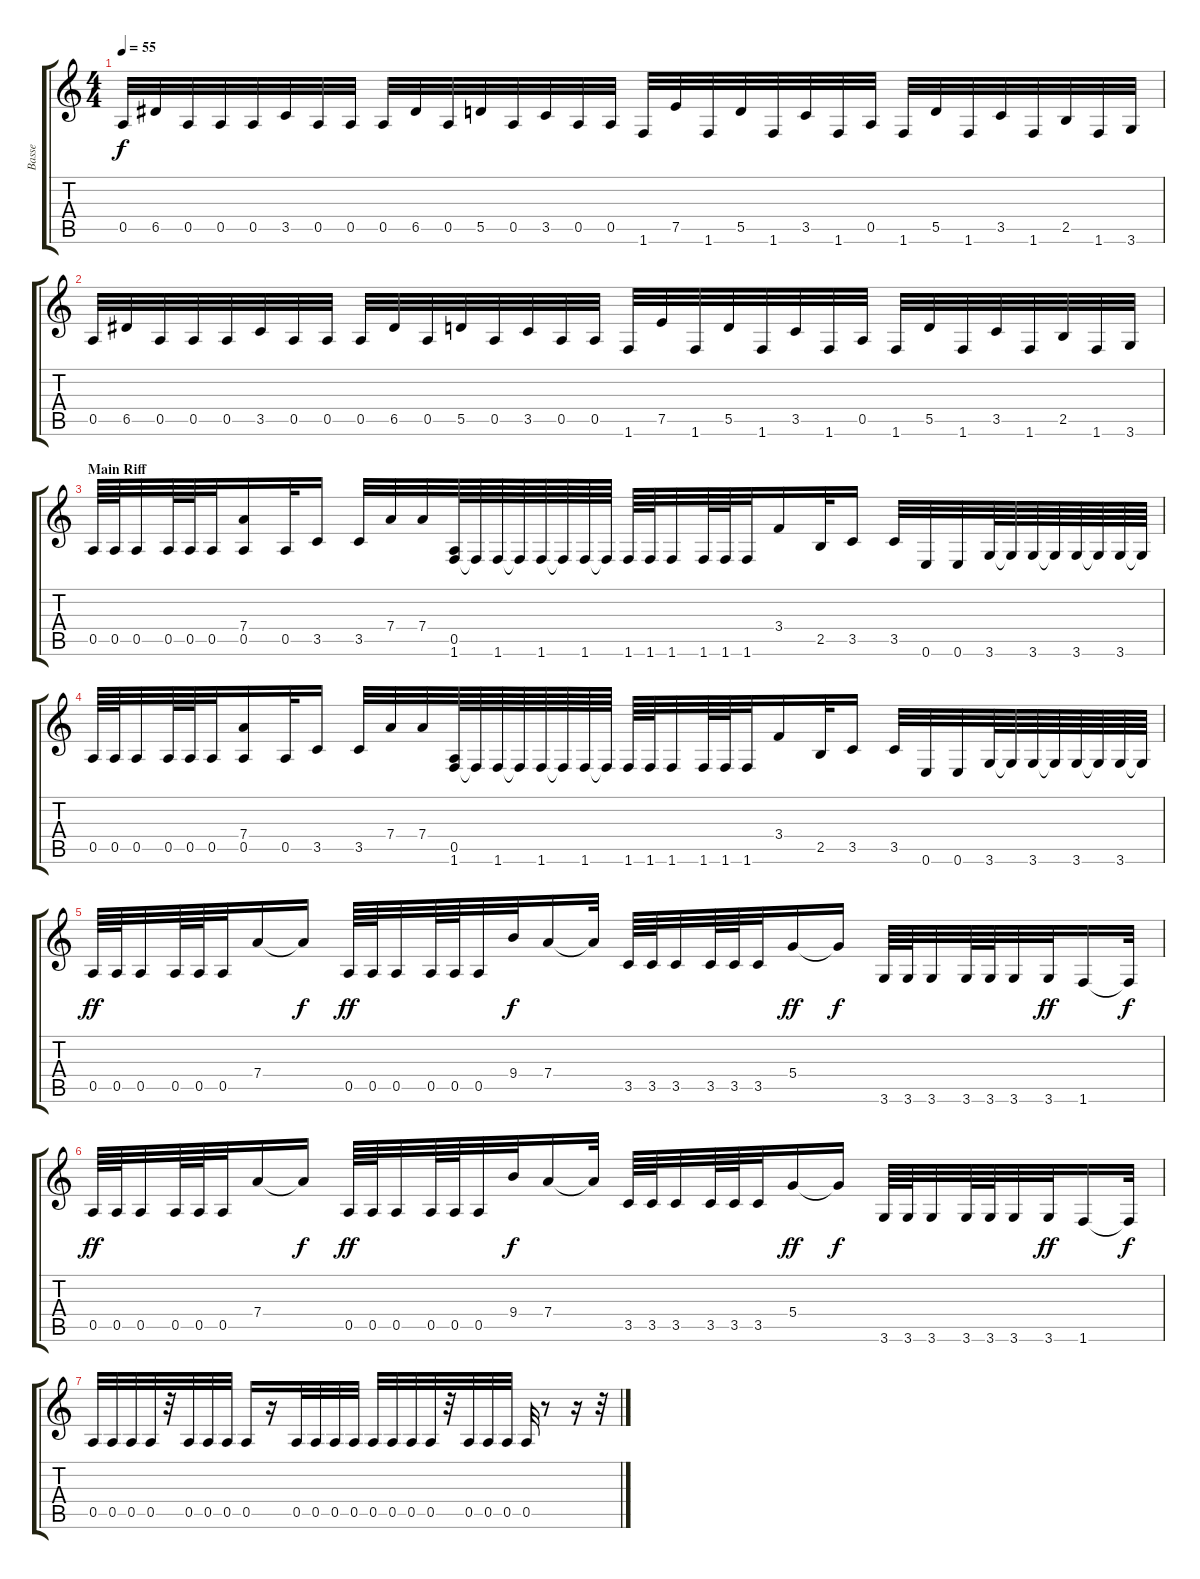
\track ("Basse" "Basse") {instrument electricbasspick}
\staff {score tabs}
\tuning (E4 B3 G3 D3 A2 E2) {hide}
\ts (4 4)
\tempo 55
\clef g2
\ks c
0.5.32{dy f} 6.5.32 0.5.32 0.5.32 0.5.32 3.5.32 0.5.32 0.5.32 0.5.32 6.5.32 0.5.32 5.5.32 0.5.32 3.5.32 0.5.32 0.5.32 1.6.32 7.5.32 1.6.32 5.5.32 1.6.32 3.5.32 1.6.32 0.5.32 1.6.32 5.5.32 1.6.32 3.5.32 1.6.32 2.5.32 1.6.32 3.6.32 |
0.5.32 6.5.32 0.5.32 0.5.32 0.5.32 3.5.32 0.5.32 0.5.32 0.5.32 6.5.32 0.5.32 5.5.32 0.5.32 3.5.32 0.5.32 0.5.32 1.6.32 7.5.32 1.6.32 5.5.32 1.6.32 3.5.32 1.6.32 0.5.32 1.6.32 5.5.32 1.6.32 3.5.32 1.6.32 2.5.32 1.6.32 3.6.32 |
\section ("" "Main Riff")
0.5.64 0.5.64 0.5.32 0.5.64 0.5.64 0.5.32 (7.4 0.5).16 0.5.32 3.5.16 3.5.32 7.4.32 7.4.32 (0.5 1.6).64 1.6{t}.64 1.6.64 1.6{t}.64 1.6.64 1.6{t}.64 1.6.64 1.6{t}.64 1.6.64 1.6.64 1.6.32 1.6.64 1.6.64 1.6.32 3.4.16 2.5.32 3.5.16 3.5.32 0.6.32 0.6.32 3.6.64 3.6{t}.64 3.6.64 3.6{t}.64 3.6.64 3.6{t}.64 3.6.64 3.6{t}.64 |
0.5.64 0.5.64 0.5.32 0.5.64 0.5.64 0.5.32 (7.4 0.5).16 0.5.32 3.5.16 3.5.32 7.4.32 7.4.32 (0.5 1.6).64 1.6{t}.64 1.6.64 1.6{t}.64 1.6.64 1.6{t}.64 1.6.64 1.6{t}.64 1.6.64 1.6.64 1.6.32 1.6.64 1.6.64 1.6.32 3.4.16 2.5.32 3.5.16 3.5.32 0.6.32 0.6.32 3.6.64 3.6{t}.64 3.6.64 3.6{t}.64 3.6.64 3.6{t}.64 3.6.64 3.6{t}.64 |
0.5.64{dy ff} 0.5.64 0.5.32 0.5.64 0.5.64 0.5.32 7.4.16 7.4{t}.16{dy f} 0.5.64{dy ff} 0.5.64 0.5.32 0.5.64 0.5.64 0.5.32 9.4.32{dy f} 7.4.16 7.4{t}.32 3.5.64 3.5.64 3.5.32 3.5.64 3.5.64 3.5.32 5.4.16{dy ff} 5.4{t}.16{dy f} 3.6.64 3.6.64 3.6.32 3.6.64 3.6.64 3.6.32 3.6.32{dy ff} 1.6.16 1.6{t}.32{dy f} |
0.5.64{dy ff} 0.5.64 0.5.32 0.5.64 0.5.64 0.5.32 7.4.16 7.4{t}.16{dy f} 0.5.64{dy ff} 0.5.64 0.5.32 0.5.64 0.5.64 0.5.32 9.4.32{dy f} 7.4.16 7.4{t}.32 3.5.64 3.5.64 3.5.32 3.5.64 3.5.64 3.5.32 5.4.16{dy ff} 5.4{t}.16{dy f} 3.6.64 3.6.64 3.6.32 3.6.64 3.6.64 3.6.32 3.6.32{dy ff} 1.6.16 1.6{t}.32{dy f} |
0.5.32 0.5.32 0.5.32 0.5.32 r.32 0.5.32 0.5.32 0.5.32 0.5.16 r.16 0.5.32 0.5.32 0.5.32 0.5.32 0.5.32 0.5.32 0.5.32 0.5.32 r.32 0.5.32 0.5.32 0.5.32 0.5.32 r.8 r.16 r.32
